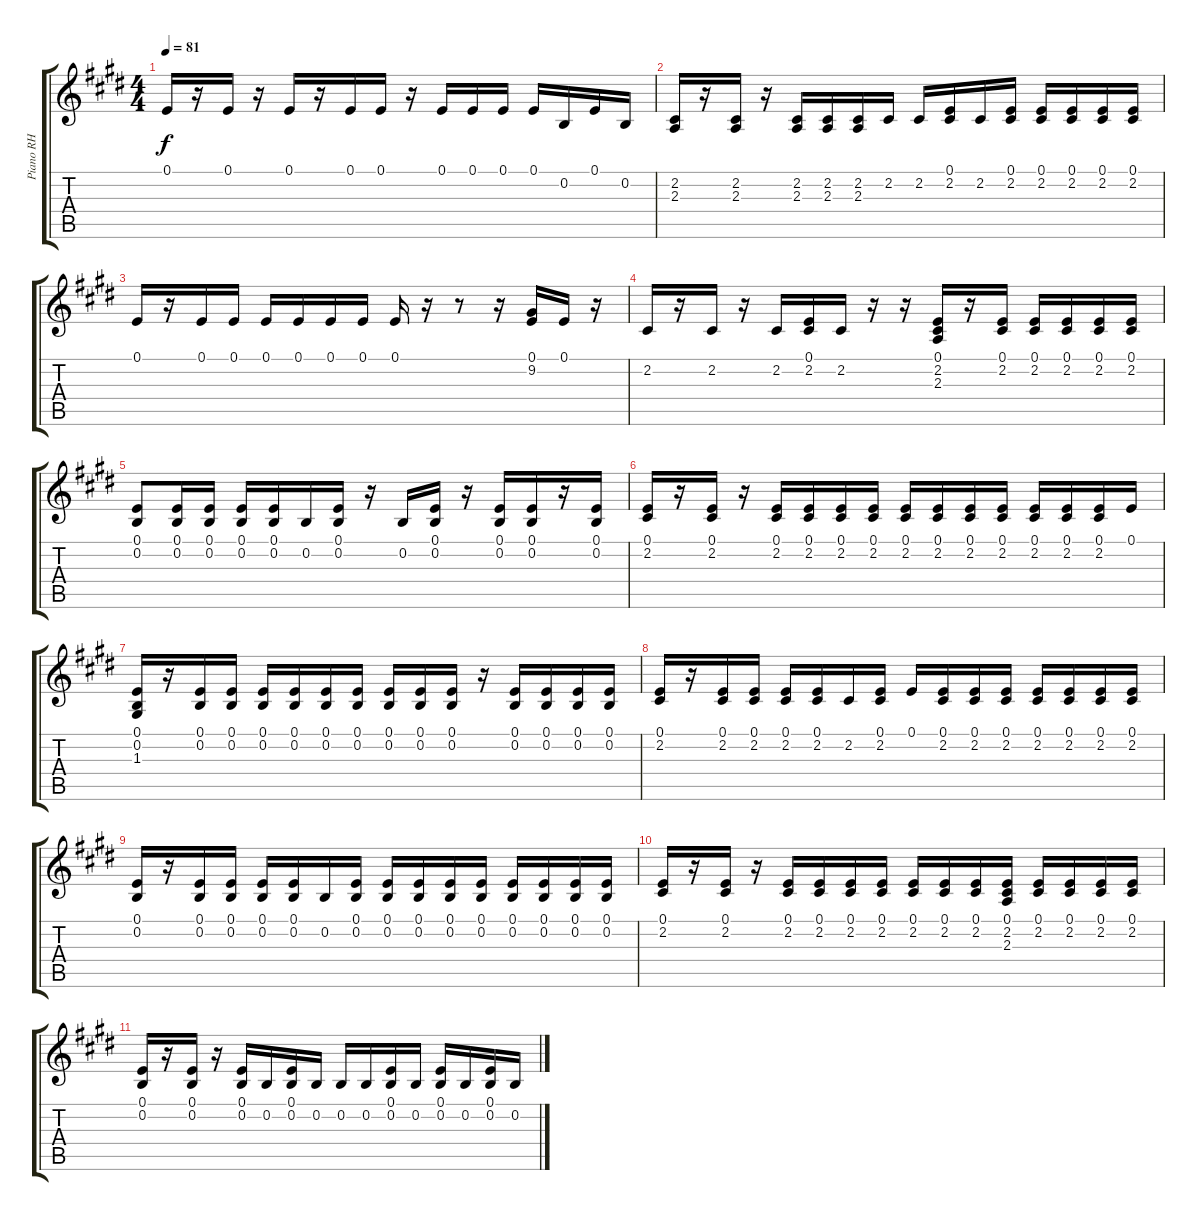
\track ("Piano RH" "Piano RH") {instrument brightacousticpiano}
\staff {score tabs}
\tuning (E4 B3 G3 D3 A2 E2) {hide}
\ts (4 4)
\tempo 81
\clef g2
\ks c#minor
0.1.16{dy f} r.16 0.1.16 r.16 0.1.16 r.16 0.1.16 0.1.16 r.16 0.1.16 0.1.16 0.1.16 0.1.16 0.2.16 0.1.16 0.2.16 |
\ks e
(2.2 2.3).16 r.16 (2.2 2.3).16 r.16 (2.2 2.3).16 (2.2 2.3).16 (2.2 2.3).16 2.2.16 2.2.16 (0.1 2.2).16 2.2.16 (0.1 2.2).16 (0.1 2.2).16 (0.1 2.2).16 (0.1 2.2).16 (0.1 2.2).16 |
\ks c#minor
0.1.16 r.16 0.1.16 0.1.16 0.1.16 0.1.16 0.1.16 0.1.16 0.1.16 r.16 r.8 r.16 (0.1 9.2).16 0.1.16 r.16 |
2.2.16 r.16 2.2.16 r.16 2.2.16 (0.1 2.2).16 2.2.16 r.16 r.16 (0.1 2.2 2.3).16 r.16 (0.1 2.2).16 (0.1 2.2).16 (0.1 2.2).16 (0.1 2.2).16 (0.1 2.2).16 |
\ks e
(0.1 0.2).8 (0.1 0.2).16 (0.1 0.2).16 (0.1 0.2).16 (0.1 0.2).16 0.2.16 (0.1 0.2).16 r.16 0.2.16 (0.1 0.2).16 r.16 (0.1 0.2).16 (0.1 0.2).16 r.16 (0.1 0.2).16 |
\ks c#minor
(0.1 2.2).16 r.16 (0.1 2.2).16 r.16 (0.1 2.2).16 (0.1 2.2).16 (0.1 2.2).16 (0.1 2.2).16 (0.1 2.2).16 (0.1 2.2).16 (0.1 2.2).16 (0.1 2.2).16 (0.1 2.2).16 (0.1 2.2).16 (0.1 2.2).16 0.1.16 |
(0.1 0.2 1.3).16 r.16 (0.1 0.2).16 (0.1 0.2).16 (0.1 0.2).16 (0.1 0.2).16 (0.1 0.2).16 (0.1 0.2).16 (0.1 0.2).16 (0.1 0.2).16 (0.1 0.2).16 r.16 (0.1 0.2).16 (0.1 0.2).16 (0.1 0.2).16 (0.1 0.2).16 |
\ks e
(0.1 2.2).16 r.16 (0.1 2.2).16 (0.1 2.2).16 (0.1 2.2).16 (0.1 2.2).16 2.2.16 (0.1 2.2).16 0.1.16 (0.1 2.2).16 (0.1 2.2).16 (0.1 2.2).16 (0.1 2.2).16 (0.1 2.2).16 (0.1 2.2).16 (0.1 2.2).16 |
\ks c#minor
(0.1 0.2).16 r.16 (0.1 0.2).16 (0.1 0.2).16 (0.1 0.2).16 (0.1 0.2).16 0.2.16 (0.1 0.2).16 (0.1 0.2).16 (0.1 0.2).16 (0.1 0.2).16 (0.1 0.2).16 (0.1 0.2).16 (0.1 0.2).16 (0.1 0.2).16 (0.1 0.2).16 |
(0.1 2.2).16 r.16 (0.1 2.2).16 r.16 (0.1 2.2).16 (0.1 2.2).16 (0.1 2.2).16 (0.1 2.2).16 (0.1 2.2).16 (0.1 2.2).16 (0.1 2.2).16 (0.1 2.2 2.3).16 (0.1 2.2).16 (0.1 2.2).16 (0.1 2.2).16 (0.1 2.2).16 |
(0.1 0.2).16 r.16 (0.1 0.2).16 r.16 (0.1 0.2).16 0.2.16 (0.1 0.2).16 0.2.16 0.2.16 0.2.16 (0.1 0.2).16 0.2.16 (0.1 0.2).16 0.2.16 (0.1 0.2).16 0.2.16
